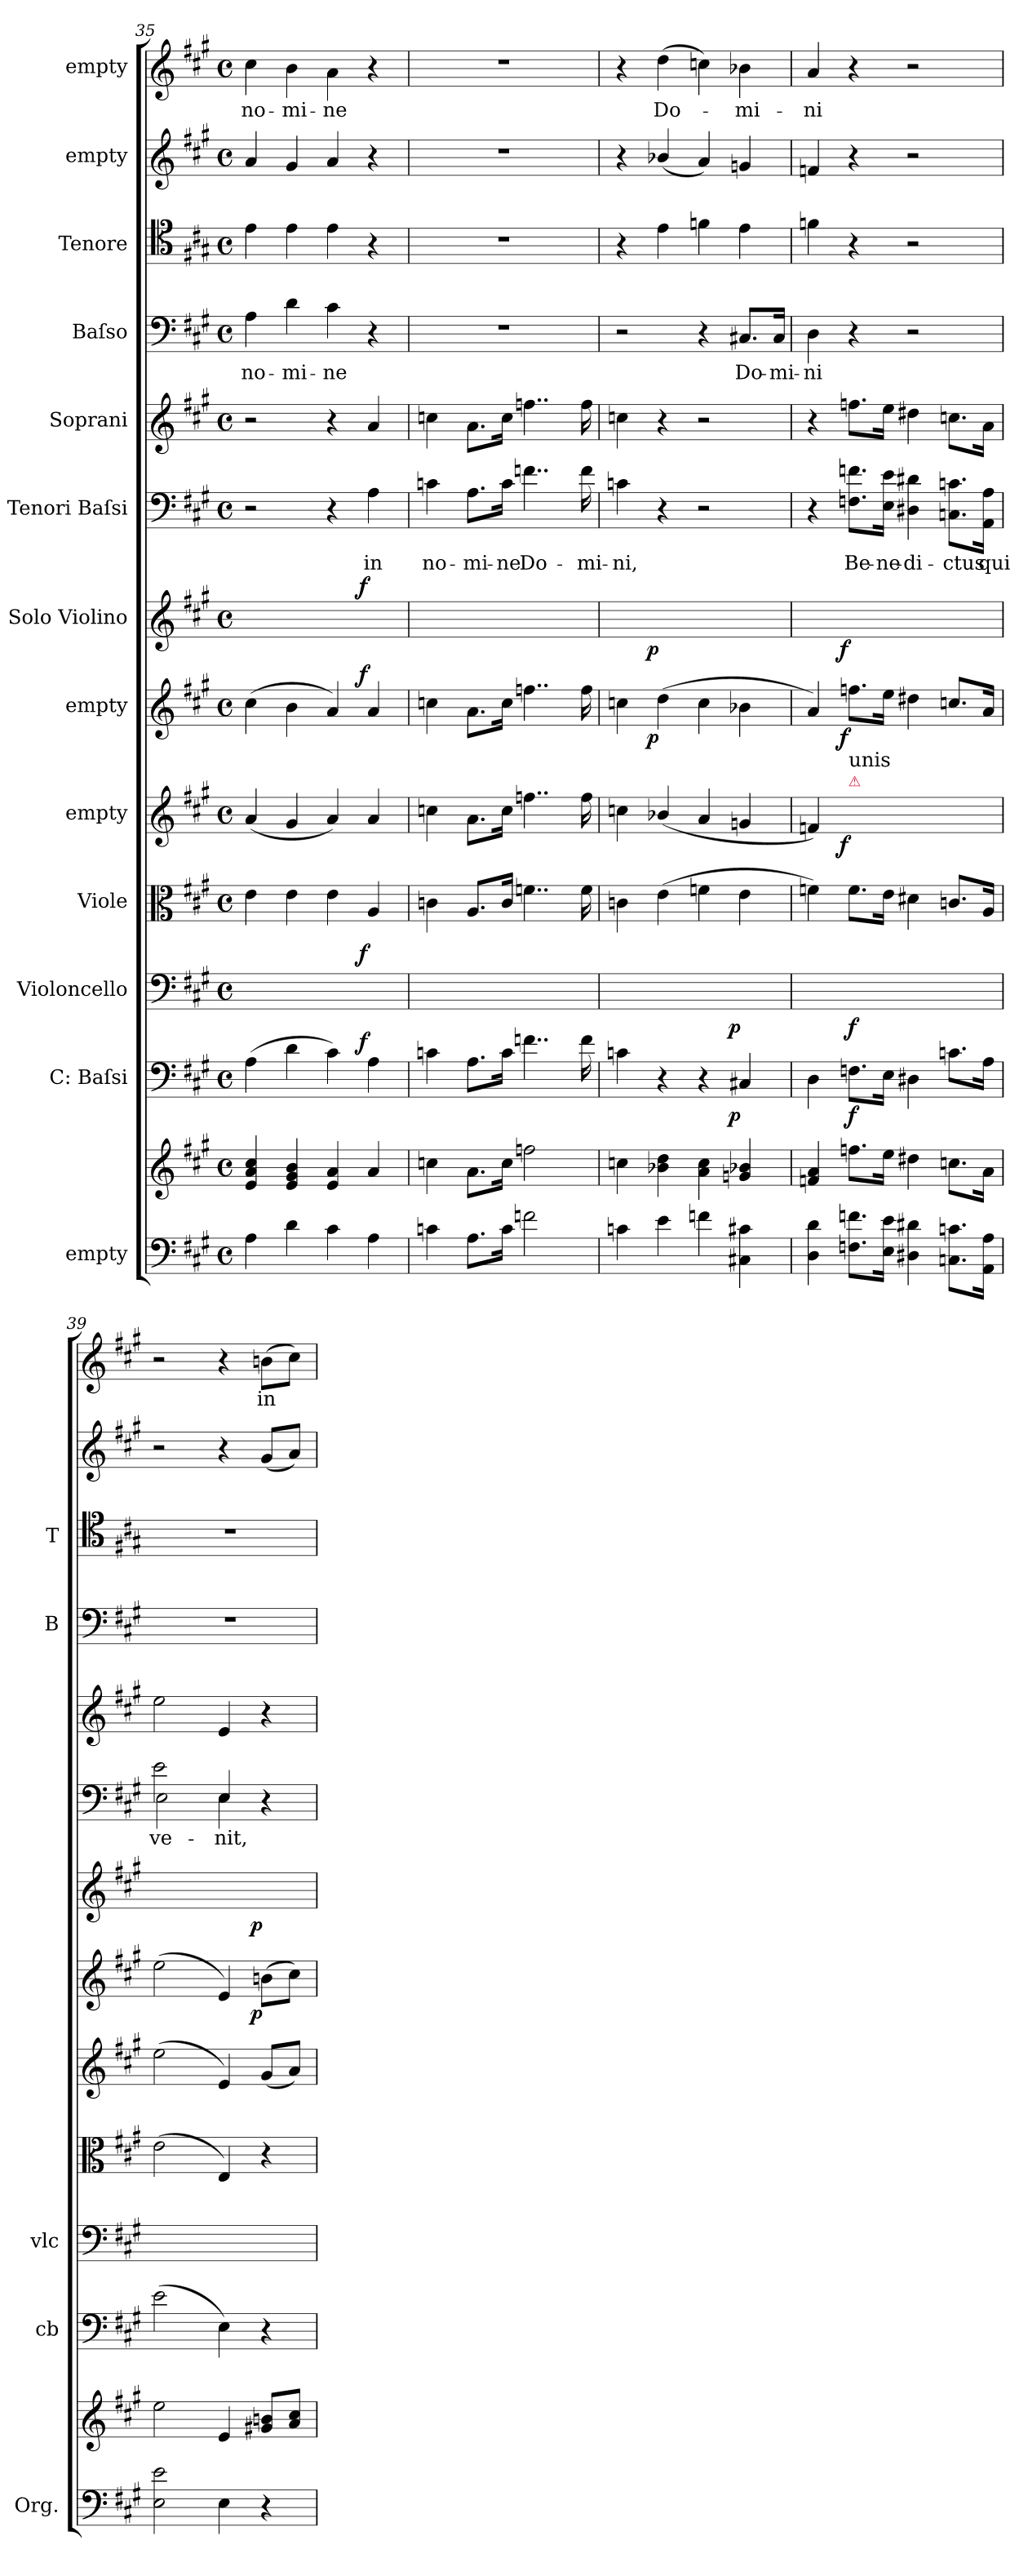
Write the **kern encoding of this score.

**kern	**kern	**kern	**dynam	**kern	**dynam	**kern	**kern	**dynam	**kern	**dynam	**kern	**dynam	**kern	**text	**kern	**kern	**text	**kern	**kern	**kern	**text
*part13	*part13	*part12	*part12	*part11	*part11	*part10	*part9	*part9	*part8	*part8	*part7	*part7	*part6	*part6	*part5	*part4	*part4	*part3	*part2	*part1	*part1
*staff14	*staff13	*staff12	*staff12	*staff11	*staff11	*staff10	*staff9	*staff9	*staff8	*staff8	*staff7	*staff7	*staff6	*staff6	*staff5	*staff4	*staff4	*staff3	*staff2	*staff1	*staff1
*I"empty	*	*I"C: Baſsi	*	*I"Violoncello	*	*I"Viole	*I"empty	*	*I"empty	*	*I"Solo Violino	*	*I"Tenori Baſsi	*	*I"Soprani	*I"Baſso	*	*I"Tenore	*I"empty	*I"empty	*
*I'Org.	*	*I'cb	*	*I'vlc	*	*	*	*	*	*	*	*	*	*	*	*I'B	*	*I'T	*	*	*
*clefF4	*clefG2	*clefF4	*	*clefF4	*	*clefC3	*clefG2	*	*clefG2	*	*clefG2	*	*clefF4	*	*clefG2	*clefF4	*	*clefC4	*clefG2	*clefG2	*
*k[f#c#g#]	*k[f#c#g#]	*k[f#c#g#]	*	*k[f#c#g#]	*	*k[f#c#g#]	*k[f#c#g#]	*	*k[f#c#g#]	*	*k[f#c#g#]	*	*k[f#c#g#]	*	*k[f#c#g#]	*k[f#c#g#]	*	*k[f#c#g#]	*k[f#c#g#]	*k[f#c#g#]	*
*A:	*A:	*A:	*	*A:	*	*A:	*A:	*	*A:	*	*A:	*	*A:	*	*A:	*A:	*	*A:	*A:	*A:	*
*M4/4	*M4/4	*M4/4	*	*M4/4	*	*M4/4	*M4/4	*	*M4/4	*	*M4/4	*	*M4/4	*	*M4/4	*M4/4	*	*M4/4	*M4/4	*M4/4	*
*met(c)	*met(c)	*met(c)	*	*met(c)	*	*met(c)	*met(c)	*	*met(c)	*	*met(c)	*	*met(c)	*	*met(c)	*met(c)	*	*met(c)	*met(c)	*met(c)	*
=35	=35	=35	=35	=35	=35	=35	=35	=35	=35	=35	=35	=35	=35	=35	=35	=35	=35	=35	=35	=35	=35
4A\	4e/ 4a/ 4cc#/	(4A\	.	(4A\yy	.	4e\	(4a/	.	(4cc#\	.	(4cc#\yy	.	2r	.	2r	4A\	no-	4e\	4a/	4cc#\	no-
4d\	4e/ 4g#/ 4b/	4d\	.	4d\yy	.	4e\	4g#/	.	4b\	.	4b\yy	.	.	.	.	4d\	-mi-	4e\	4g#/	4b\	-mi-
4c#\	4e/ 4a/	4c#\)	.	4c#\yy)	.	4e\	4a/)	.	4a/)	.	4a/yy)	.	4r	.	4r	4c#\	-ne	4e\	4a/	4a\	-ne
!	!	!	!LO:DY:a:rj	!	!LO:DY:a:rj	!	!	!	!	!LO:DY:a:rj	!	!LO:DY:a:rj	!	!	!	!	!	!	!	!	!
4A\	4a/	4A\	f	4A\yy	f	4A/	4a/	.	4a/	f	4a/yy	f	4A\	in	4a/	4r	.	4r	4r	4r	.
=36	=36	=36	=36	=36	=36	=36	=36	=36	=36	=36	=36	=36	=36	=36	=36	=36	=36	=36	=36	=36	=36
4cn\	4ccn\	4cn\	.	4cn\yy	.	4cn\	4ccn\	.	4ccn\	.	4ccn\yy	.	4cn\	no-	4ccn\	1r	.	1r	1r	1r	.
8.A\L	8.a\L	8.A\L	.	8.A\Lyy	.	8.A/L	8.a\L	.	8.a\L	.	8.a\Lyy	.	8.A\L	-mi-	8.a\L	.	.	.	.	.	.
16c\Jk	16cc\Jk	16c\Jk	.	16c\Jkyy	.	16c/Jk	16cc\Jk	.	16cc\Jk	.	16cc\Jkyy	.	16c\Jk	-ne	16cc\Jk	.	.	.	.	.	.
2fn\	2ffn\	4..fn\	.	4..fn\yy	.	4..fn\	4..ffn\	.	4..ffn\	.	4..ffn\yy	.	4..fn\	Do-	4..ffn\	.	.	.	.	.	.
.	.	16f\	.	16f\yy	.	16f\	16ff\	.	16ff\	.	16ff\yy	.	16f\	-mi-	16ff\	.	.	.	.	.	.
=37	=37	=37	=37	=37	=37	=37	=37	=37	=37	=37	=37	=37	=37	=37	=37	=37	=37	=37	=37	=37	=37
4cn\	4ccn\	4cn\	.	4cn\yy	.	4cn\	4ccn\	.	4ccn\	.	4ccn\yy	.	4cn\	-ni,	4ccn\	2r	.	4r	4r	4r	.
!	!	!	!	!	!	!	!	!	!	!LO:DY:rj	!	!LO:DY:rj	!	!	!	!	!	!	!	!	!
4e\	4b-X\ 4dd\	4r	.	4ryy	.	(4e\	(4b-X/	.	(4dd\	p	(4dd\yy	p	4r	.	4r	.	.	4e\	(4b-X/	(4dd\	Do-
4fn\	4a\ 4cc\	4r	.	4ryy	.	4fn\	4a/	.	4cc\	.	4cc\yy	.	2r	.	2r	4r	.	4fn\	4a/)	4ccn\)	.
!	!	!	!LO:DY:rj	!	!LO:DY:rj	!	!	!	!	!	!	!	!	!	!	!	!	!	!	!	!
4C#X\ 4c#X\	4gn/ 4b-X/	4C#X/	p	4C#X/yy	p	4e\	4gn/	.	4b-X\	.	4b-X\yy	.	.	.	.	8.C#X/L	Do-	4e\	4gn/	4b-X\	-mi-
.	.	.	.	.	.	.	.	.	.	.	.	.	.	.	.	16C#/Jk	-mi-	.	.	.	.
=38	=38	=38	=38	=38	=38	=38	=38	=38	=38	=38	=38	=38	=38	=38	=38	=38	=38	=38	=38	=38	=38
4D\ 4d\	4fn/ 4a/	4D\	.	4D\yy	.	4fn\)	4fn/)	.	4a/)	.	4a/yy)	.	4r	.	4r	4D\	-ni	4fn\	4fn/	4a/	-ni
!	!	!	!	!	!	!	!LO:TX:a:color=crimson:t=⚠	!	!	!	!	!	!	!	!	!	!	!	!	!	!
!	!	!	!	!	!	!	!LO:TX:a:t=unis	!	!	!	!	!	!	!	!	!	!	!	!	!	!
!	!	!	!	!	!	!	!	!LO:DY:rj	!	!LO:DY:rj	!	!LO:DY:rj	!	!	!	!	!	!	!	!	!
8.Fn\ 8.fn\L	8.ffn\L	8.Fn\L	f	8.Fn\Lyy	f	8.f\L	8.ffn\Lyy	f	8.ffn\L	f	8.ffn\Lyy	f	8.Fn\ 8.fn\L	Be-	8.ffn\L	4r	.	4r	4r	4r	.
16E\ 16e\Jk	16ee\Jk	16E\Jk	.	16E\Jkyy	.	16e\Jk	16ee\Jkyy	.	16ee\Jk	.	16ee\Jkyy	.	16E\ 16e\Jk	-ne-	16ee\Jk	.	.	.	.	.	.
4D#X\ 4d#X\	4dd#X\	4D#X\	.	4D#X\yy	.	4d#X\	4dd#X\yy	.	4dd#X\	.	4dd#X\yy	.	4D#X\ 4d#X\	-di-	4dd#X\	2r	.	2r	2r	2r	.
8.Cn\ 8.cn\L	8.ccn\L	8.cn\L	.	8.cn\Lyy	.	8.cn/L	8.ccn/Lyy	.	8.ccn/L	.	8.ccn/Lyy	.	8.Cn\ 8.cn\L	-ctus	8.ccn\L	.	.	.	.	.	.
16AA\ 16A\Jk	16a\Jk	16A\Jk	.	16A\Jkyy	.	16A/Jk	16a/Jkyy	.	16a/Jk	.	16a/Jkyy	.	16AA\ 16A\Jk	qui	16a\Jk	.	.	.	.	.	.
=39	=39	=39	=39	=39	=39	=39	=39	=39	=39	=39	=39	=39	=39	=39	=39	=39	=39	=39	=39	=39	=39
*	*	*	*	*	*	*	*	*	*	*	*	*	*^	*	*	*	*	*	*	*	*
2E\ 2e\	2ee\	(2e\	.	(2e\yy	.	(2e\	(2ee\	.	(2ee\	.	(2ee\yy	.	2e\	2E\	ve-	2ee\	1r	.	1r	2r	2r	.
4E\	4e/	4E\)	.	4E\yy)	.	4E/)	4e/)	.	4e/)	.	4e/yy)	.	4E/	4E\	-nit,	4e/	.	.	.	4r	4r	.
!	!	!	!	!	!	!	!	!	!	!LO:DY:rj	!	!LO:DY:rj	!	!	!	!	!	!	!	!	!	!
4r	8g#X/ 8bn/L	4r	.	4ryy	.	4r	(8g#/L	.	(8bn\L	p	(8bn\Lyy	p	4r	4ryy	.	4r	.	.	.	(8g#/L	(8bn\L	in
.	8a/ 8cc#/J	.	.	.	.	.	8a/J)	.	8cc#\J)	.	8cc#\Jyy)	.	.	.	.	.	.	.	.	8a/J)	8cc#\J)	.
*	*	*	*	*	*	*	*	*	*	*	*	*	*v	*v	*	*	*	*	*	*	*	*
=	=	=	=	=	=	=	=	=	=	=	=	=	=	=	=	=	=	=	=	=	=
*-	*-	*-	*-	*-	*-	*-	*-	*-	*-	*-	*-	*-	*-	*-	*-	*-	*-	*-	*-	*-	*-
